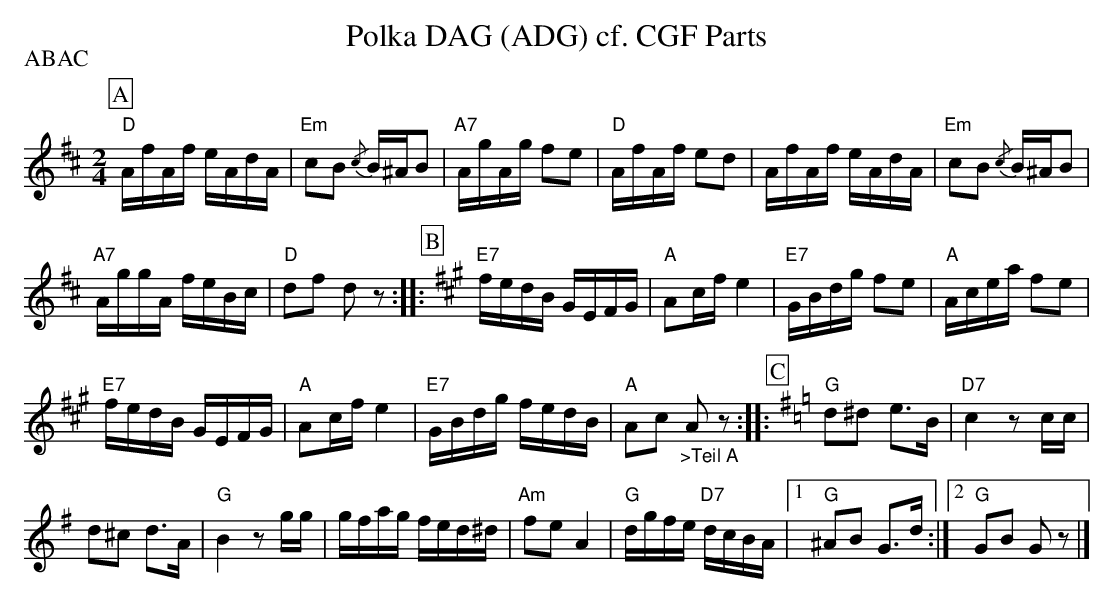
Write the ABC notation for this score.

X:1
T:Polka DAG (ADG) cf. CGF Parts
P:ABAC
M:2/4
L:1/16
K:Dmaj%%MIDI gchordon
[P:A] "D"AfAf eAdA | "Em"c2B2 {/c}B^AB2 | "A7"AgAg f2e2 | "D"AfAf e2d2 | AfAf eAdA | "Em"c2B2 {/c}B^AB2 |
"A7"AggA feBc | "D"d2f2 d2z2 :: [P:B] [K:Amaj] "E7"fedB GEFG | "A"A2cfe4 | "E7"GBdg f2e2 | "A"Acea f2e2 |
"E7"fedB GEFG | "A"A2cfe4 | "E7"GBdg fedB | "A"A2c2 "_>Teil A"A2z2 :: [P:C] [K:Gmaj] "G"d2^d2 e3B | "D7"c4 z2cc |
d2^c2 d3A | "G"B4z2gg | gfag fed^d | "Am"f2e2A4 | "G"dgfe "D7"dcBA |1 "G"^A2B2 G3d :|2 "G"G2B2 G2z2 |]
